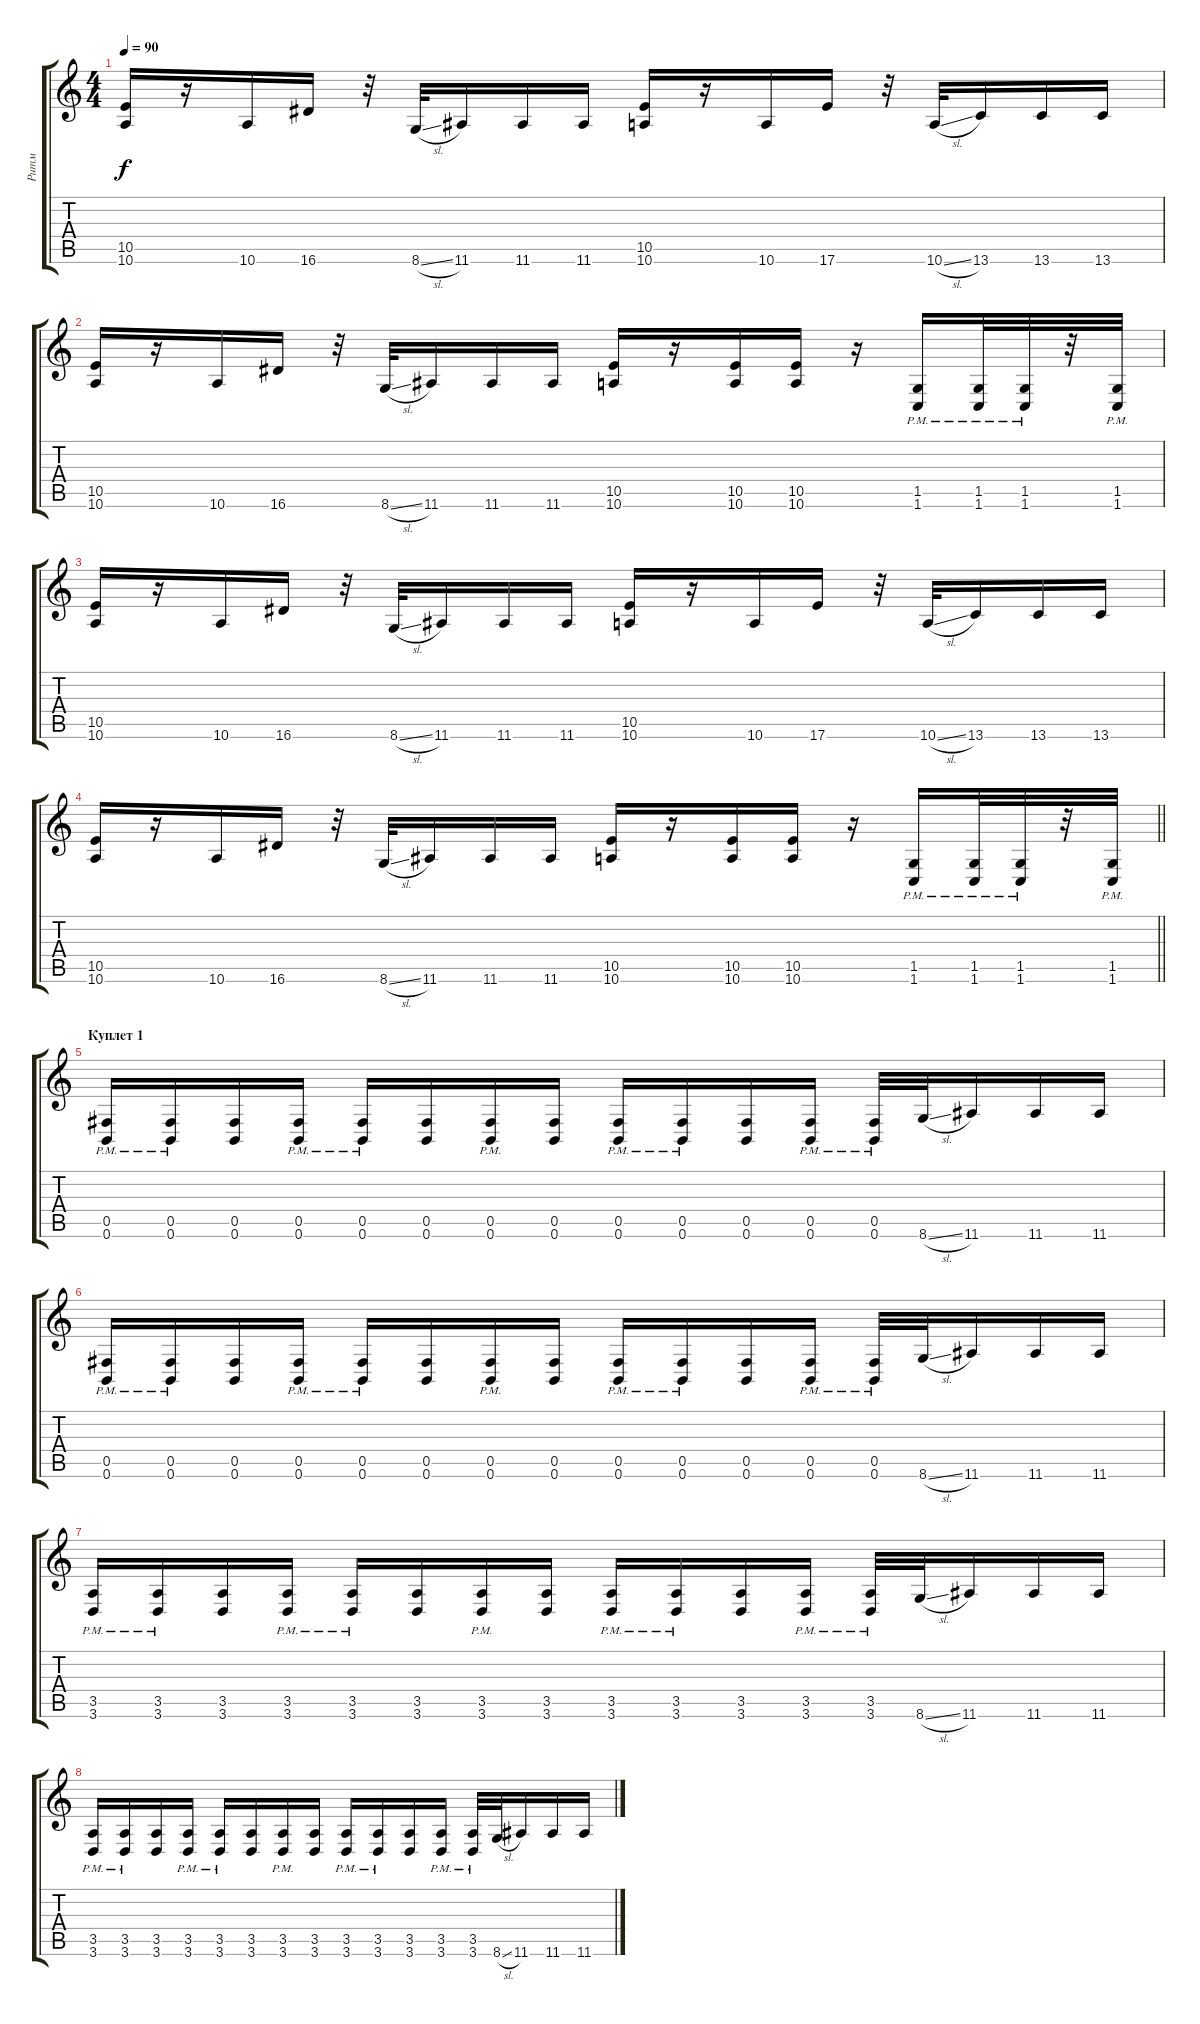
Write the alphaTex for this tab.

\track ("Ритм" "Ритм") {instrument distortionguitar}
\staff {score tabs}
\tuning (Db4 Ab3 E3 B2 Gb2 B1) {hide}
\ts (4 4)
\tempo 90
\clef g2
\ks c
(10.5 10.6).16{dy f} r.16 10.6.16 16.6.16 r.32 8.6{sl}.32 11.6.16 11.6.16 11.6.16 (10.5 10.6).16 r.16 10.6.16 17.6.16 r.32 10.6{sl}.32 13.6.16 13.6.16 13.6.16 |
(10.5 10.6).16 r.16 10.6.16 16.6.16 r.32 8.6{sl}.32 11.6.16 11.6.16 11.6.16 (10.5 10.6).16 r.16 (10.5 10.6).16 (10.5 10.6).16 r.16 (1.5{pm} 1.6{pm}).16 (1.5{pm} 1.6{pm}).32 (1.5{pm} 1.6{pm}).32 r.32 (1.5{pm} 1.6{pm}).32 |
(10.5 10.6).16 r.16 10.6.16 16.6.16 r.32 8.6{sl}.32 11.6.16 11.6.16 11.6.16 (10.5 10.6).16 r.16 10.6.16 17.6.16 r.32 10.6{sl}.32 13.6.16 13.6.16 13.6.16 |
\barLineRight lightlight
(10.5 10.6).16 r.16 10.6.16 16.6.16 r.32 8.6{sl}.32 11.6.16 11.6.16 11.6.16 (10.5 10.6).16 r.16 (10.5 10.6).16 (10.5 10.6).16 r.16 (1.5{pm} 1.6{pm}).16 (1.5{pm} 1.6{pm}).32 (1.5{pm} 1.6{pm}).32 r.32 (1.5{pm} 1.6{pm}).32 |
\section ("" "Куплет 1")
(0.5{pm} 0.6{pm}).16 (0.5{pm} 0.6{pm}).16 (0.5 0.6).16 (0.5{pm} 0.6{pm}).16 (0.5{pm} 0.6{pm}).16 (0.5 0.6).16 (0.5{pm} 0.6{pm}).16 (0.5 0.6).16 (0.5{pm} 0.6{pm}).16 (0.5{pm} 0.6{pm}).16 (0.5 0.6).16 (0.5{pm} 0.6{pm}).16 (0.5{pm} 0.6{pm}).32 8.6{sl}.32 11.6.16 11.6.16 11.6.16 |
(0.5{pm} 0.6{pm}).16 (0.5{pm} 0.6{pm}).16 (0.5 0.6).16 (0.5{pm} 0.6{pm}).16 (0.5{pm} 0.6{pm}).16 (0.5 0.6).16 (0.5{pm} 0.6{pm}).16 (0.5 0.6).16 (0.5{pm} 0.6{pm}).16 (0.5{pm} 0.6{pm}).16 (0.5 0.6).16 (0.5{pm} 0.6{pm}).16 (0.5{pm} 0.6{pm}).32 8.6{sl}.32 11.6.16 11.6.16 11.6.16 |
(3.5{pm} 3.6{pm}).16 (3.5{pm} 3.6{pm}).16 (3.5 3.6).16 (3.5{pm} 3.6{pm}).16 (3.5{pm} 3.6{pm}).16 (3.5 3.6).16 (3.5{pm} 3.6{pm}).16 (3.5 3.6).16 (3.5{pm} 3.6{pm}).16 (3.5{pm} 3.6{pm}).16 (3.5 3.6).16 (3.5{pm} 3.6{pm}).16 (3.5{pm} 3.6{pm}).32 8.6{sl}.32 11.6.16 11.6.16 11.6.16 |
(3.5{pm} 3.6{pm}).16 (3.5{pm} 3.6{pm}).16 (3.5 3.6).16 (3.5{pm} 3.6{pm}).16 (3.5{pm} 3.6{pm}).16 (3.5 3.6).16 (3.5{pm} 3.6{pm}).16 (3.5 3.6).16 (3.5{pm} 3.6{pm}).16 (3.5{pm} 3.6{pm}).16 (3.5 3.6).16 (3.5{pm} 3.6{pm}).16 (3.5{pm} 3.6{pm}).32 8.6{sl}.32 11.6.16 11.6.16 11.6.16
